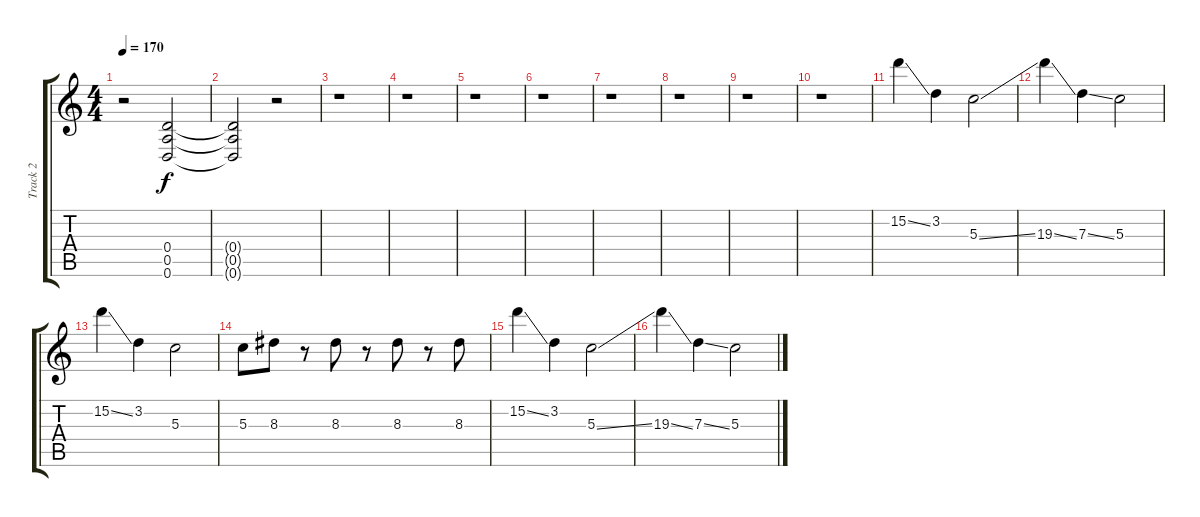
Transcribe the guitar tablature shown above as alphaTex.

\track ("Track 2" "Track 2") {instrument distortionguitar}
\staff {score tabs}
\tuning (E4 B3 G3 D3 A2 D2) {hide}
\ts (4 4)
\tempo 170
\clef g2
\ks c
r.2{dy f} (0.4{t} 0.5{t} 0.6{t}).2 |
(0.4{t} 0.5{t} 0.6{t}).2 r.2 |
r.1 |
r.1 |
r.1 |
r.1 |
r.1 |
r.1 |
r.1 |
r.1 |
15.2{ss}.4 3.2.4 5.3{ss}.2 |
19.3{ss}.4 7.3{ss}.4 5.3.2 |
15.2{ss}.4 3.2.4 5.3.2 |
5.3.8 8.3.8 r.8 8.3.8 r.8 8.3.8 r.8 8.3.8 |
15.2{ss}.4 3.2.4 5.3{ss}.2 |
19.3{ss}.4 7.3{ss}.4 5.3.2
